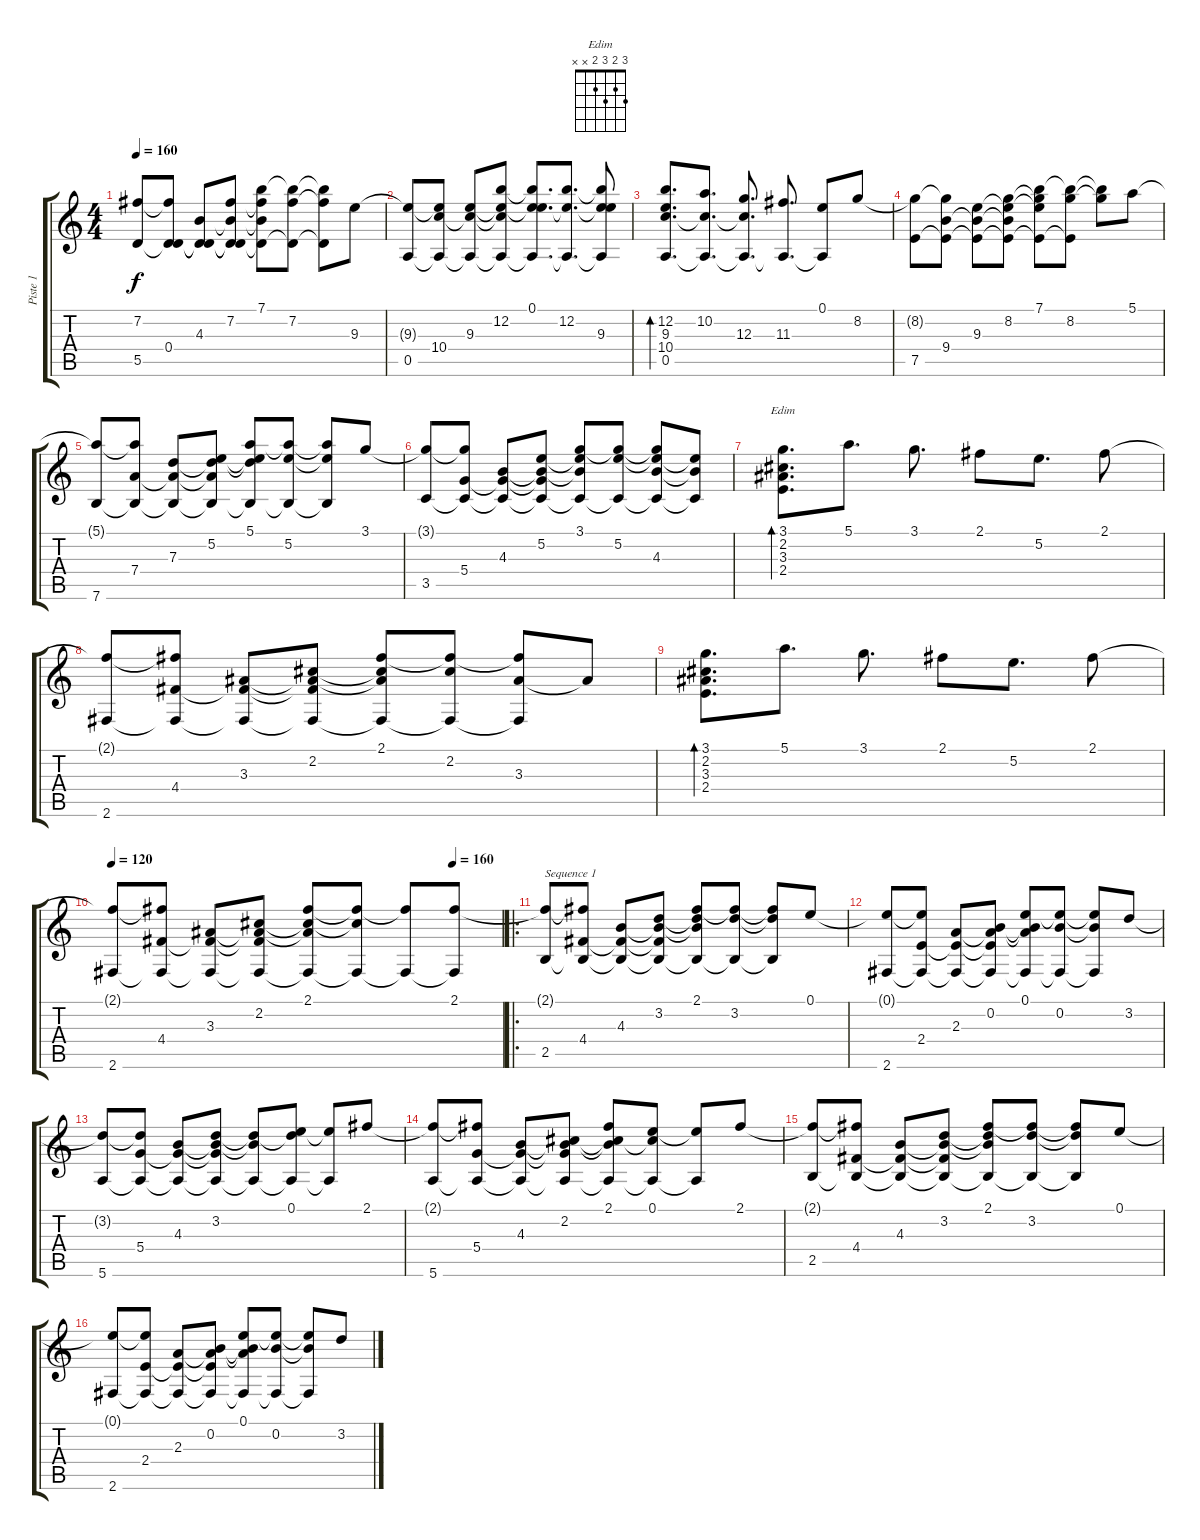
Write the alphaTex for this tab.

\track ("Piste 1" "Piste 1") {instrument acousticguitarnylon}
\staff {score tabs}
\tuning (E4 B3 G3 D3 A2 E2) {hide}
\chord ("Edim" 3 2 3 2 x x)
\ts (4 4)
\tempo 160
\clef g2
\ks c
(7.2{t} 5.5).8{dy f} (7.2{t} 0.4 5.5{t}).8 (4.3 0.4{t} 5.5{t}).8 (7.2 4.3{t} 0.4{t} 5.5{t}).8 (7.1 7.2{t} 4.3{t} 5.5{t}).8 (7.1{t} 7.2 5.5{t}).8 (7.1{t} 7.2{t} 5.5{t}).8 9.3.8 |
(9.3{t} 0.5).8 (9.3{t} 10.4 0.5{t}).8 (9.3 10.4{t} 0.5{t}).8 (12.2 9.3{t} 10.4{t} 0.5{t}).8 (0.1 12.2{t} 9.3{t} 0.5{t}).8{d} (0.1{t} 12.2 0.5{t}).8{d} (0.1{t} 12.2{t} 9.3 0.5{t}).8 |
(12.2 9.3 10.4 0.5).8{d bd 120} (10.2 10.4{t} 0.5{t}).8{d} (12.3 10.4{t} 0.5{t}).8{d} (11.3 0.5{t}).8{d} (0.1 0.5{t}).8 8.2.8 |
(8.2{t} 7.5).8 (8.2{t} 9.4 7.5{t}).8 (9.3 9.4{t} 7.5{t}).8 (8.2 9.3{t} 9.4{t} 7.5{t}).8 (7.1 8.2{t} 9.3{t} 7.5{t}).8 (7.1{t} 8.2 7.5{t}).8 (7.1{t} 8.2{t}).8 5.1.8 |
(5.1{t} 7.6).8 (5.1{t} 7.4 7.6{t}).8 (7.3 7.4{t} 7.6{t}).8 (5.2 7.3{t} 7.4{t} 7.6{t}).8 (5.1 5.2{t} 7.3{t} 7.6{t}).8 (5.1{t} 5.2 7.6{t}).8 (5.1{t} 5.2{t} 7.6{t}).8 3.1.8 |
(3.1{t} 3.5).8 (3.1{t} 5.4 3.5{t}).8 (4.3 5.4{t} 3.5{t}).8 (5.2 4.3{t} 5.4{t} 3.5{t}).8 (3.1 5.2{t} 4.3{t} 3.5{t}).8 (3.1{t} 5.2 3.5{t}).8 (3.1{t} 5.2{t} 4.3 3.5{t}).8 (5.2{t} 4.3{t} 3.5{t}).8 |
(3.1 2.2 3.3 2.4).8{d bd 240 ch "Edim"} 5.1.8{d} 3.1.8{d} 2.1.8 5.2.8{d} 2.1.8 |
(2.1{t} 2.6).8 (2.1{t} 4.4 2.6{t}).8 (3.3 4.4{t} 2.6{t}).8 (2.2 3.3{t} 4.4{t} 2.6{t}).8 (2.1 2.2{t} 3.3{t} 2.6{t}).8 (2.1{t} 2.2 2.6{t}).8 (2.1{t} 3.3 2.6{t}).8 3.3{t}.8 |
(3.1 2.2 3.3 2.4).8{d bd 240} 5.1.8{d} 3.1.8{d} 2.1.8 5.2.8{d} 2.1.8 |
\tempo 120
\tempo (160 0.875)
(2.1{t} 2.6).8 (2.1{t} 4.4 2.6{t}).8 (3.3 4.4{t} 2.6{t}).8 (2.2 3.3{t} 4.4{t} 2.6{t}).8 (2.1 2.2{t} 3.3{t} 2.6{t}).8 (2.1{t} 2.2{t} 2.6{t}).8 (2.1{t} 2.6{t}).8 (2.1 2.6{t}).8 |
\ro
(2.1{t} 2.5).8{txt "Sequence 1"} (2.1{t} 4.4 2.5{t}).8 (4.3 4.4{t} 2.5{t}).8 (3.2 4.3{t} 4.4{t} 2.5{t}).8 (2.1 3.2{t} 4.3{t} 2.5{t}).8 (2.1{t} 3.2 2.5{t}).8 (2.1{t} 3.2{t} 2.5{t}).8 0.1.8 |
(0.1{t} 2.6).8 (0.1{t} 2.4 2.6{t}).8 (2.3 2.4{t} 2.6{t}).8 (0.2 2.3{t} 2.4{t} 2.6{t}).8 (0.1 0.2{t} 2.3{t} 2.6{t}).8 (0.1{t} 0.2 2.6{t}).8 (0.1{t} 0.2{t} 2.6{t}).8 3.2.8 |
(3.2{t} 5.6).8 (3.2{t} 5.4 5.6{t}).8 (4.3 5.4{t} 5.6{t}).8 (3.2 4.3{t} 5.4{t} 5.6{t}).8 (3.2{t} 4.3{t} 5.6{t}).8 (0.1 3.2{t} 5.6{t}).8 (0.1{t} 5.6{t}).8 2.1.8 |
(2.1{t} 5.6).8 (2.1{t} 5.4 5.6{t}).8 (4.3 5.4{t} 5.6{t}).8 (2.2 4.3{t} 5.4{t} 5.6{t}).8 (2.1 2.2{t} 4.3{t} 5.6{t}).8 (0.1 2.2{t} 5.6{t}).8 (0.1{t} 5.6{t}).8 2.1.8 |
(2.1{t} 2.5).8 (2.1{t} 4.4 2.5{t}).8 (4.3 4.4{t} 2.5{t}).8 (3.2 4.3{t} 4.4{t} 2.5{t}).8 (2.1 3.2{t} 4.3{t} 2.5{t}).8 (2.1{t} 3.2 2.5{t}).8 (2.1{t} 3.2{t} 2.5{t}).8 0.1.8 |
(0.1{t} 2.6).8 (0.1{t} 2.4 2.6{t}).8 (2.3 2.4{t} 2.6{t}).8 (0.2 2.3{t} 2.4{t} 2.6{t}).8 (0.1 0.2{t} 2.3{t} 2.6{t}).8 (0.1{t} 0.2 2.6{t}).8 (0.1{t} 0.2{t} 2.6{t}).8 3.2.8
